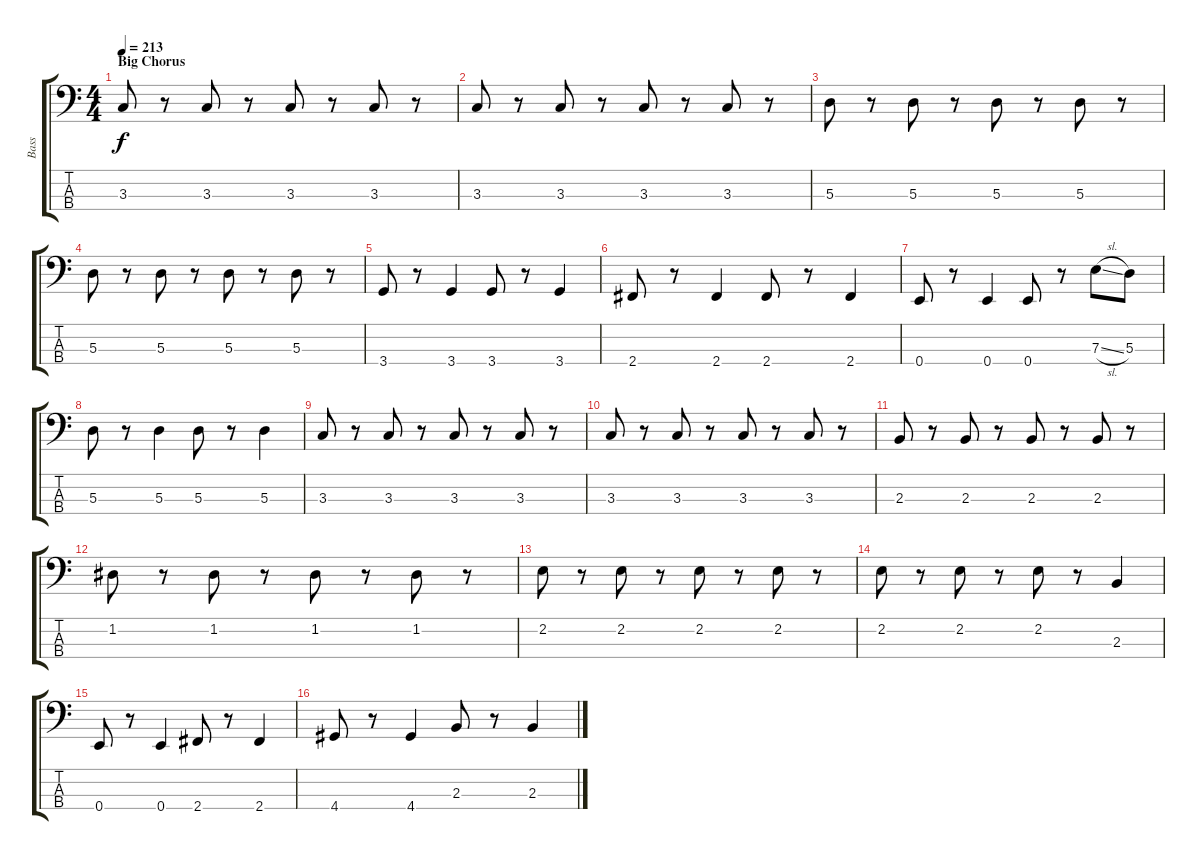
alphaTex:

\track ("Bass" "Bass") {instrument electricbassfinger}
\staff {score tabs}
\tuning (G2 D2 A1 E1) {hide}
\ts (4 4)
\section ("" "Big Chorus")
\tempo 213
\clef f4
\ks c
3.3.8{dy f} r.8 3.3.8 r.8 3.3.8 r.8 3.3.8 r.8 |
3.3.8 r.8 3.3.8 r.8 3.3.8 r.8 3.3.8 r.8 |
5.3.8 r.8 5.3.8 r.8 5.3.8 r.8 5.3.8 r.8 |
5.3.8 r.8 5.3.8 r.8 5.3.8 r.8 5.3.8 r.8 |
3.4.8 r.8 3.4.4 3.4.8 r.8 3.4.4 |
2.4.8 r.8 2.4.4 2.4.8 r.8 2.4.4 |
0.4.8 r.8 0.4.4 0.4.8 r.8 7.3{sl}.8 5.3.8 |
5.3.8 r.8 5.3.4 5.3.8 r.8 5.3.4 |
3.3.8 r.8 3.3.8 r.8 3.3.8 r.8 3.3.8 r.8 |
3.3.8 r.8 3.3.8 r.8 3.3.8 r.8 3.3.8 r.8 |
2.3.8 r.8 2.3.8 r.8 2.3.8 r.8 2.3.8 r.8 |
1.2.8 r.8 1.2.8 r.8 1.2.8 r.8 1.2.8 r.8 |
2.2.8 r.8 2.2.8 r.8 2.2.8 r.8 2.2.8 r.8 |
2.2.8 r.8 2.2.8 r.8 2.2.8 r.8 2.3.4 |
0.4.8 r.8 0.4.4 2.4.8 r.8 2.4.4 |
4.4.8 r.8 4.4.4 2.3.8 r.8 2.3.4
